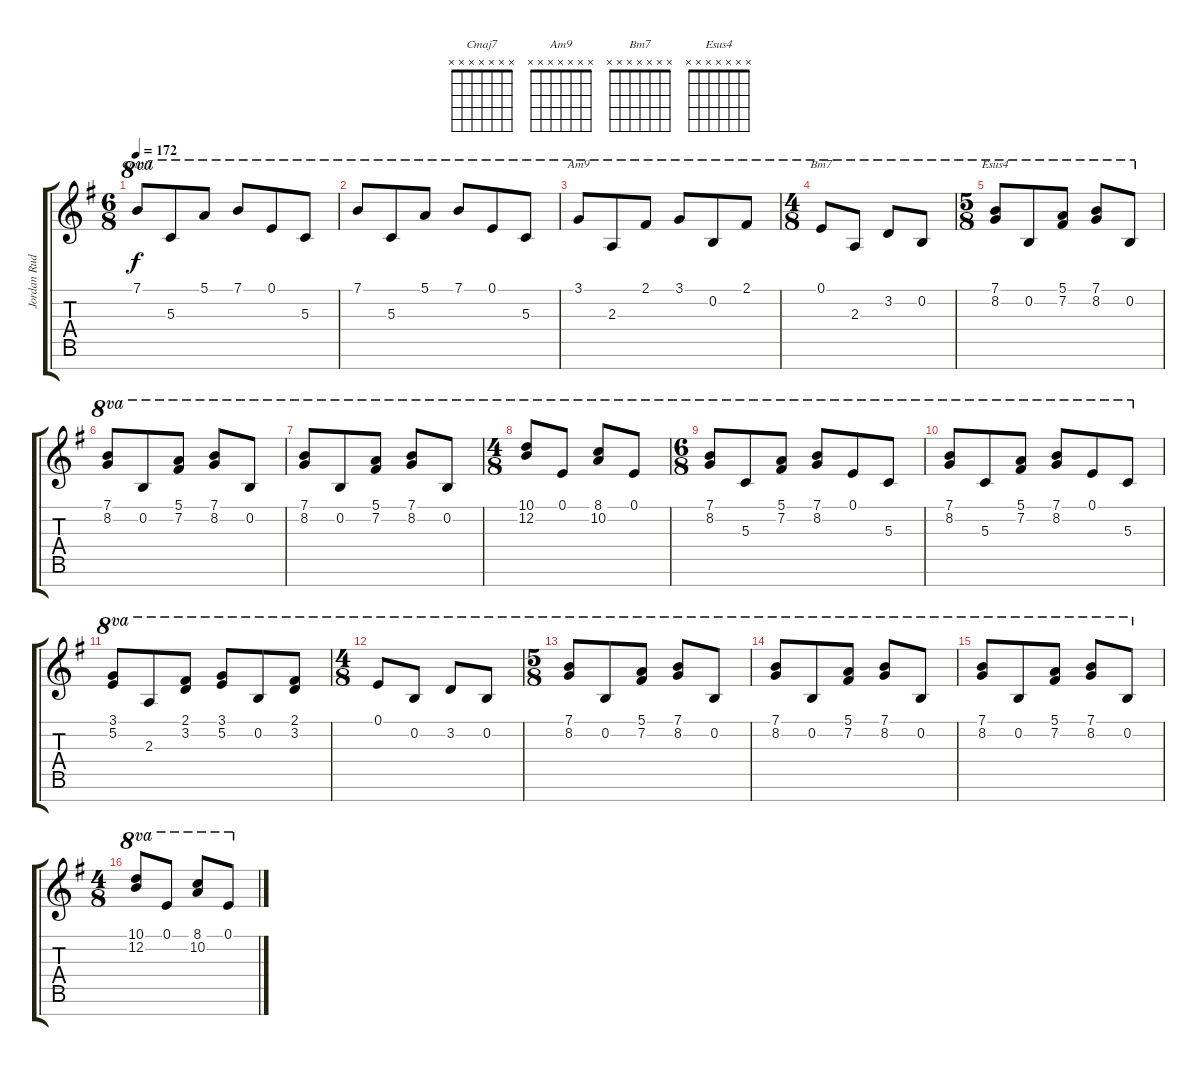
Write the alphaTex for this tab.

\track ("Jordan Rudess - Right Hand Effects I" "Jordan Rud") {instrument fx1rain}
\staff {score tabs}
\tuning (E5 B4 G4 D4 A3 E3 B2) {hide}
\chord ("Cmaj7" x x x x x x x)
\chord ("Am9" x x x x x x x)
\chord ("Bm7" x x x x x x x)
\chord ("Esus4" x x x x x x x)
\ts (6 8)
\tempo 172
\clef g2
\ks g
7.1.8{ch "Cmaj7" ot 8va dy f} 5.3.8{ot 8va} 5.1.8{ot 8va} 7.1.8{ot 8va} 0.1.8{ot 8va} 5.3.8{ot 8va} |
7.1.8{ot 8va} 5.3.8{ot 8va} 5.1.8{ot 8va} 7.1.8{ot 8va} 0.1.8{ot 8va} 5.3.8{ot 8va} |
3.1.8{ch "Am9" ot 8va} 2.3.8{ot 8va} 2.1.8{ot 8va} 3.1.8{ot 8va} 0.2.8{ot 8va} 2.1.8{ot 8va} |
\ts (4 8)
0.1.8{ch "Bm7" ot 8va} 2.3.8{ot 8va} 3.2.8{ot 8va} 0.2.8{ot 8va} |
\ts (5 8)
(7.1 8.2).8{ch "Esus4" ot 8va} 0.2.8{ot 8va} (5.1 7.2).8{ot 8va} (7.1 8.2).8{ot 8va} 0.2.8{ot 8va} |
(7.1 8.2).8{ot 8va} 0.2.8{ot 8va} (5.1 7.2).8{ot 8va} (7.1 8.2).8{ot 8va} 0.2.8{ot 8va} |
(7.1 8.2).8{ot 8va} 0.2.8{ot 8va} (5.1 7.2).8{ot 8va} (7.1 8.2).8{ot 8va} 0.2.8{ot 8va} |
\ts (4 8)
(10.1 12.2).8{ot 8va} 0.1.8{ot 8va} (8.1 10.2).8{ot 8va} 0.1.8{ot 8va} |
\ts (6 8)
(7.1 8.2).8{ot 8va} 5.3.8{ot 8va} (5.1 7.2).8{ot 8va} (7.1 8.2).8{ot 8va} 0.1.8{ot 8va} 5.3.8{ot 8va} |
(7.1 8.2).8{ot 8va} 5.3.8{ot 8va} (5.1 7.2).8{ot 8va} (7.1 8.2).8{ot 8va} 0.1.8{ot 8va} 5.3.8{ot 8va} |
(3.1 5.2).8{ot 8va} 2.3.8{ot 8va} (2.1 3.2).8{ot 8va} (3.1 5.2).8{ot 8va} 0.2.8{ot 8va} (2.1 3.2).8{ot 8va} |
\ts (4 8)
0.1.8{ot 8va} 0.2.8{ot 8va} 3.2.8{ot 8va} 0.2.8{ot 8va} |
\ts (5 8)
(7.1 8.2).8{ot 8va} 0.2.8{ot 8va} (5.1 7.2).8{ot 8va} (7.1 8.2).8{ot 8va} 0.2.8{ot 8va} |
(7.1 8.2).8{ot 8va} 0.2.8{ot 8va} (5.1 7.2).8{ot 8va} (7.1 8.2).8{ot 8va} 0.2.8{ot 8va} |
(7.1 8.2).8{ot 8va} 0.2.8{ot 8va} (5.1 7.2).8{ot 8va} (7.1 8.2).8{ot 8va} 0.2.8{ot 8va} |
\ts (4 8)
(10.1 12.2).8{ot 8va} 0.1.8{ot 8va} (8.1 10.2).8{ot 8va} 0.1.8{ot 8va}
